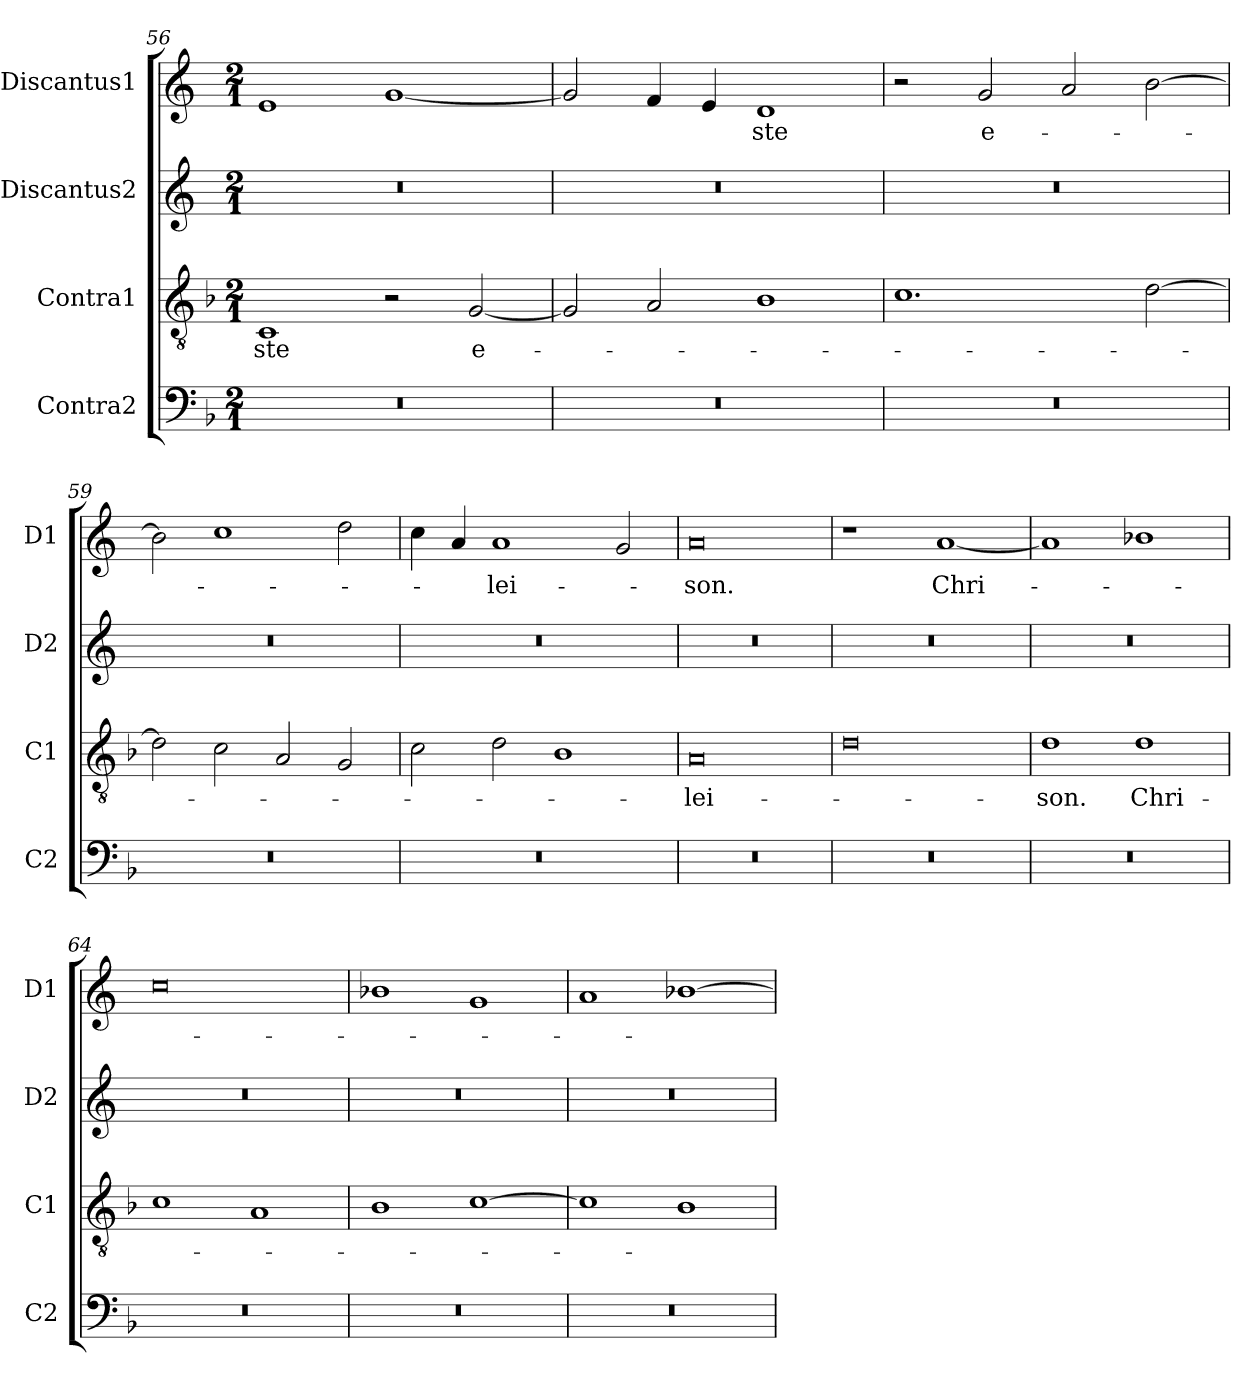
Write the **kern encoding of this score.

**kern	**kern	**text	**kern	**kern	**text
*part4	*part3	*part3	*part2	*part1	*part1
*staff4	*staff3	*staff3	*staff2	*staff1	*staff1
*I"Contra2	*I"Contra1	*	*I"Discantus2	*I"Discantus1	*
*I'C2	*I'C1	*	*I'D2	*I'D1	*
*clefF4	*clefGv2	*	*clefG2	*clefG2	*
*k[b-]	*k[b-]	*	*k[]	*k[]	*
*M2/1	*M2/1	*	*M2/1	*M2/1	*
=56	=56	=56	=56	=56	=56
0r	1C	-ste	0r	1e	.
.	2r	.	.	[1g	.
.	[2G/	e-	.	.	.
=57	=57	=57	=57	=57	=57
0r	2G/]	.	0r	2g/]	.
.	2A/	.	.	4f/	.
.	.	.	.	4e/	.
.	1B-	.	.	1d	-ste
=58	=58	=58	=58	=58	=58
0r	1.c	.	0r	2r	.
.	.	.	.	2g/	e-
.	.	.	.	2a/	.
.	[2d\	.	.	[2b\	.
=59	=59	=59	=59	=59	=59
0r	2d\]	.	0r	2b\]	.
.	2c\	.	.	1cc	.
.	2A/	.	.	.	.
.	2G/	.	.	2dd\	.
=60	=60	=60	=60	=60	=60
0r	2c\	.	0r	4cc\	.
.	.	.	.	4a/	.
.	2d\	.	.	1a	-lei-
.	1B-	.	.	.	.
.	.	.	.	2g/	.
=61	=61	=61	=61	=61	=61
0r	0A	-lei-	0r	0a	-son.
=62	=62	=62	=62	=62	=62
0r	0d	.	0r	1r	.
.	.	.	.	[1a	Chri-
=63	=63	=63	=63	=63	=63
0r	1d	-son.	0r	1a]	.
.	1d	Chri-	.	1b-X	.
=64	=64	=64	=64	=64	=64
0r	1c	.	0r	0cc	.
.	1A	.	.	.	.
=65	=65	=65	=65	=65	=65
0r	1B-	.	0r	1b-X	.
.	[1c	.	.	1g	.
=66	=66	=66	=66	=66	=66
0r	1c]	.	0r	1a	.
.	1B-	.	.	[1b-X	.
=	=	=	=	=	=
*-	*-	*-	*-	*-	*-
